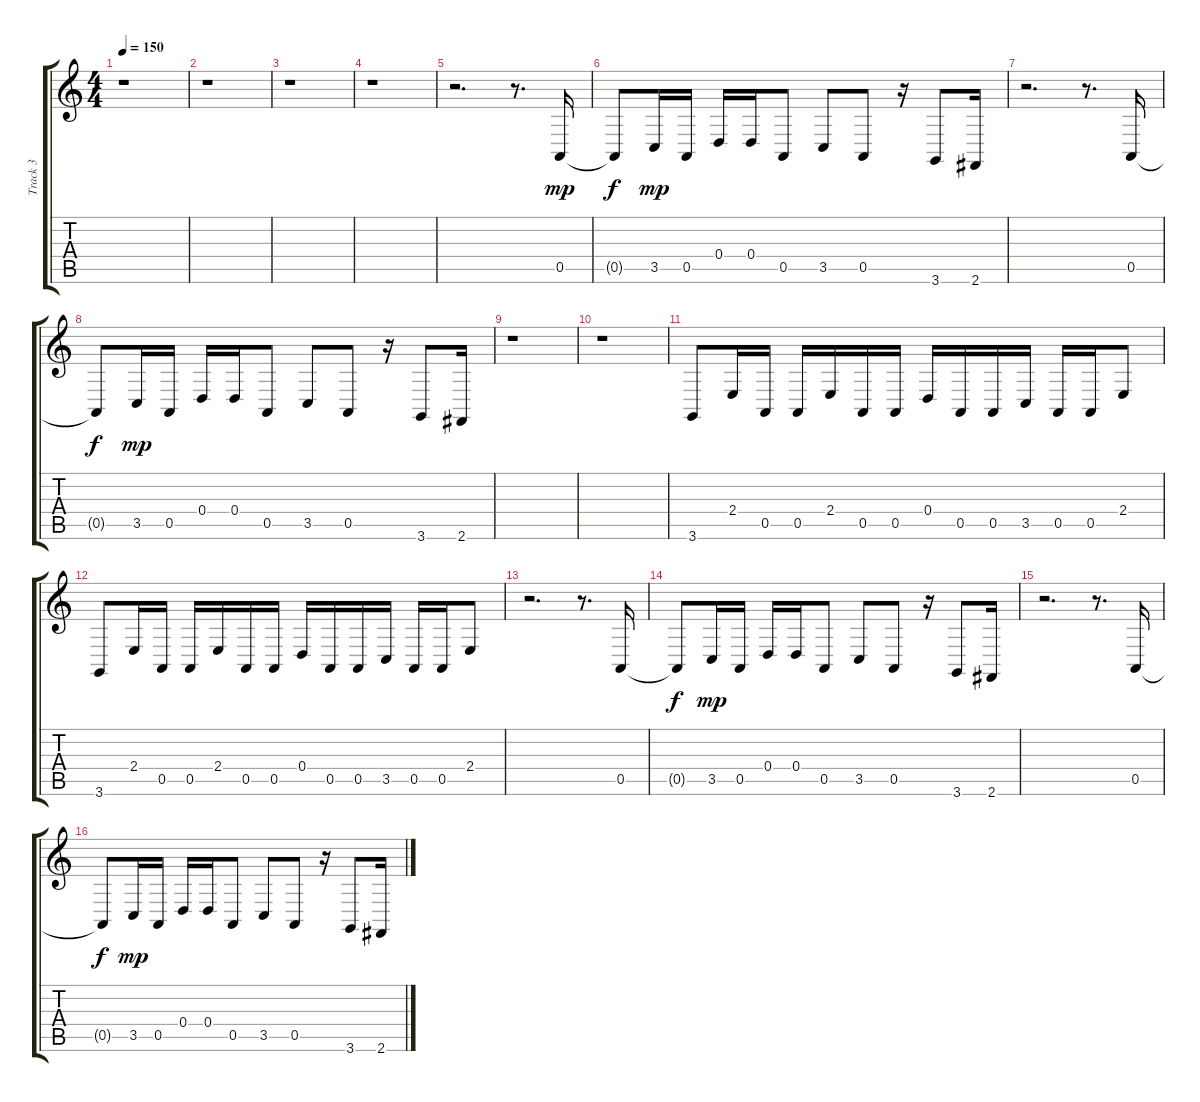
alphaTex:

\track ("Track 3" "Track 3") {instrument lead2sawtooth}
\staff {score tabs}
\tuning (E4 B3 G3 D3 A2 E2) {hide}
\ts (4 4)
\tempo 150
\clef g2
\ks c
r.1{dy mp} |
r.1 |
r.1 |
r.1 |
r.2{d} r.8{d} 0.5.16 |
0.5{t}.8{dy f} 3.5.16{dy mp} 0.5.16 0.4.16 0.4.16 0.5.8 3.5.8 0.5.8 r.16 3.6.8 2.6.16 |
r.2{d} r.8{d} 0.5.16 |
0.5{t}.8{dy f} 3.5.16{dy mp} 0.5.16 0.4.16 0.4.16 0.5.8 3.5.8 0.5.8 r.16 3.6.8 2.6.16 |
r.1 |
r.1 |
3.6.8 2.4.16 0.5.16 0.5.16 2.4.16 0.5.16 0.5.16 0.4.16 0.5.16 0.5.16 3.5.16 0.5.16 0.5.16 2.4.8 |
3.6.8 2.4.16 0.5.16 0.5.16 2.4.16 0.5.16 0.5.16 0.4.16 0.5.16 0.5.16 3.5.16 0.5.16 0.5.16 2.4.8 |
r.2{d} r.8{d} 0.5.16 |
0.5{t}.8{dy f} 3.5.16{dy mp} 0.5.16 0.4.16 0.4.16 0.5.8 3.5.8 0.5.8 r.16 3.6.8 2.6.16 |
r.2{d} r.8{d} 0.5.16 |
0.5{t}.8{dy f} 3.5.16{dy mp} 0.5.16 0.4.16 0.4.16 0.5.8 3.5.8 0.5.8 r.16 3.6.8 2.6.16
